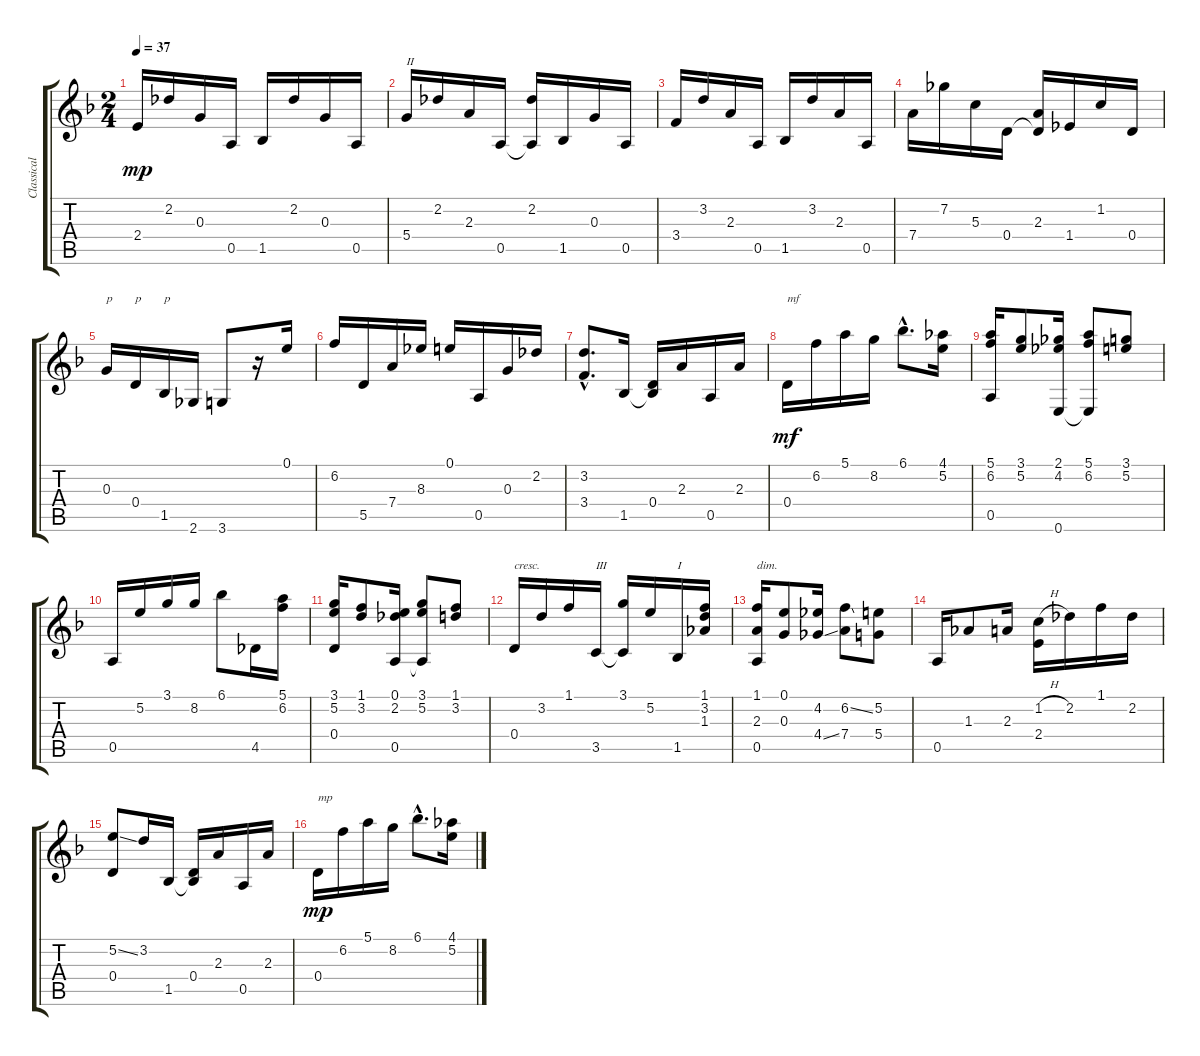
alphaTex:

\track ("Classical Gutar" "Classical ") {instrument acousticguitarnylon}
\staff {score tabs}
\tuning (E4 B3 G3 D3 A2 E2) {hide}
\ts (2 4)
\tempo 37
\clef g2
\ks dminor
2.4.16{dy mp} 2.2.16 0.3.16 0.5.16 1.5.16 2.2.16 0.3.16 0.5.16 |
5.4.16{txt "II"} 2.2.16 2.3.16 0.5.16 (2.2 0.5{t}).16 1.5.16 0.3.16 0.5.16 |
3.4.16 3.2.16 2.3.16 0.5.16 1.5.16 3.2.16 2.3.16 0.5.16 |
7.4.16 7.2.16 5.3.16 0.4.16 (2.3 0.4{t}).16 1.4.16 1.2.16 0.4.16 |
0.3.16{txt "p"} 0.4.16{txt "p"} 1.5.16{txt "p"} 2.6.16 3.6.8 r.16 0.1.16 |
6.2.16 5.5.16 7.4.16 8.3.16 0.1.16 0.5.16 0.3.16 2.2.16 |
(3.2{hac} 3.4{hac}).8{d} 1.5.16 (0.4 1.5{t}).16 2.3.16 0.5.16 2.3.16 |
0.4.16{txt "mf" dy mf} 6.2.16 5.1.16 8.2.16 6.1{hac}.8{d} (4.1 5.2).16 |
(5.1 6.2 0.5).16 (3.1 5.2).8 (2.1 4.2 0.6).16 (5.1 6.2 0.6{t}).8 (3.1 5.2).8 |
0.5.16 5.2.16 3.1.16 8.2.16 6.1.8 4.5.16 (5.1 6.2).16 |
(3.1 5.2 0.4).16 (1.1 3.2).8 (0.1 2.2 0.5).16 (3.1 5.2 0.5{t}).8 (1.1 3.2).8 |
0.4.16{txt "cresc."} 3.2.16 1.1.16 3.5.16{txt "III"} (3.1 3.5{t}).16 5.2.16 1.5.16{txt "I"} (1.1 3.2 1.3).16 |
(1.1 2.3 0.5).16{txt "dim."} (0.1 0.3).8 (4.2 4.4{ss}).16 (6.2{ss} 7.4).8 (5.2 5.4).8 |
0.5.16 1.3.8 2.3.16 (1.2{h} 2.4).16 2.2.16 1.1.16 2.2.16 |
(5.2{ss} 0.4).8 3.2.16 1.5.16 (0.4 1.5{t}).16 2.3.16 0.5.16 2.3.16 |
0.4.16{txt "mp" dy mp} 6.2.16 5.1.16 8.2.16 6.1{hac}.8{d} (4.1 5.2).16
